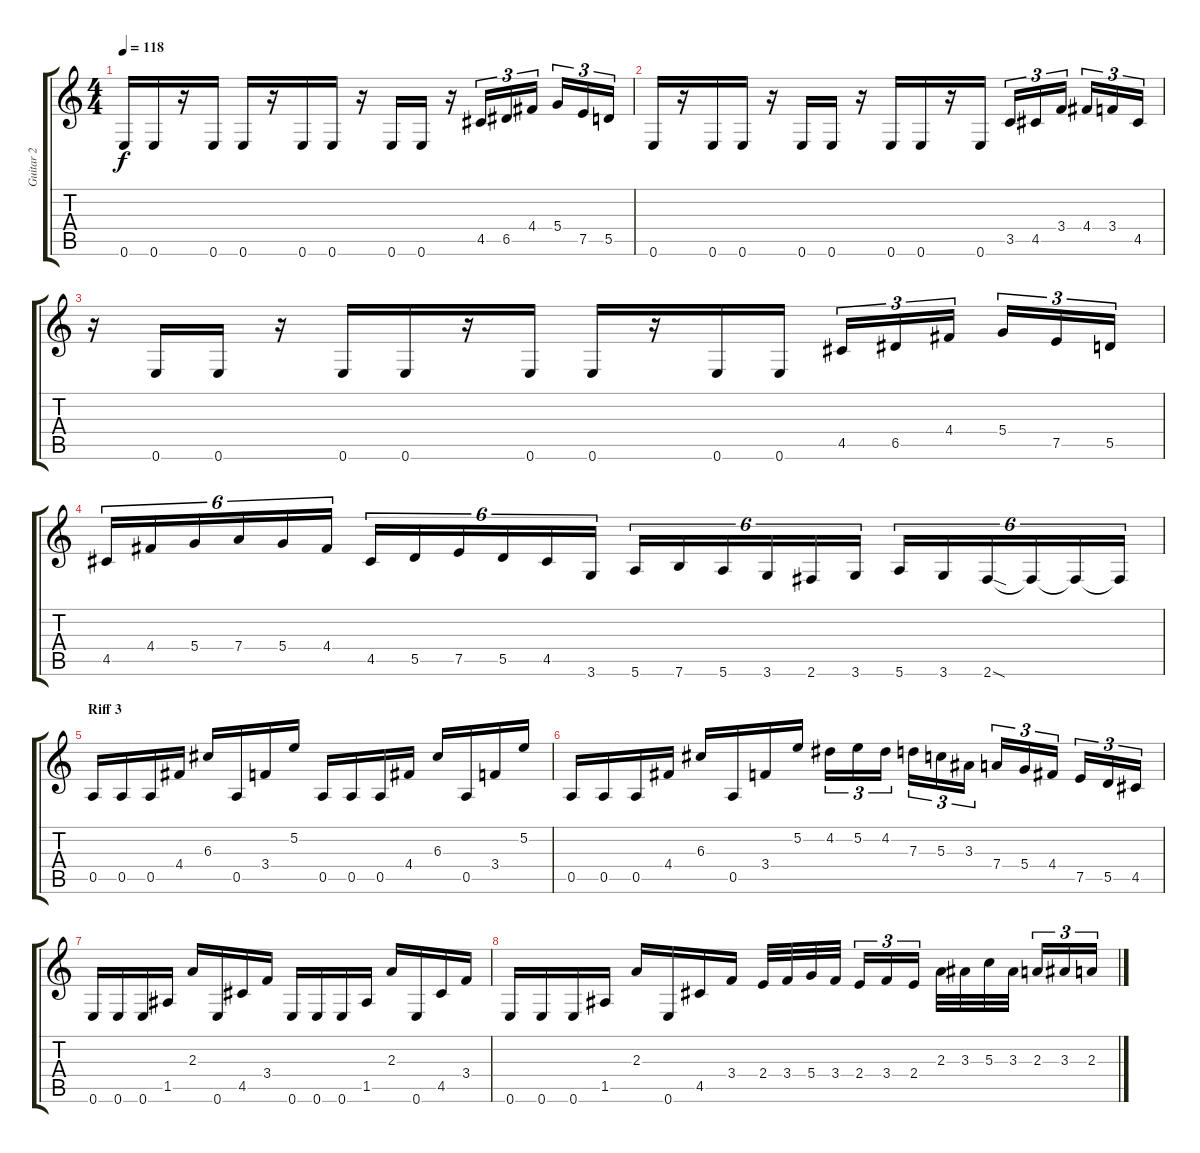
\track ("Guitar 2" "Guitar 2") {instrument distortionguitar}
\staff {score tabs}
\tuning (E4 B3 G3 D3 A2 E2) {hide}
\ts (4 4)
\tempo 118
\clef g2
\ks c
0.6.16{dy f} 0.6.16 r.16 0.6.16 0.6.16 r.16 0.6.16 0.6.16 r.16 0.6.16 0.6.16 r.16 4.5.16{tu (3 2)} 6.5.16{tu (3 2)} 4.4.16{tu (3 2)} 5.4.16{tu (3 2)} 7.5.16{tu (3 2)} 5.5.16{tu (3 2)} |
0.6.16 r.16 0.6.16 0.6.16 r.16 0.6.16 0.6.16 r.16 0.6.16 0.6.16 r.16 0.6.16 3.5.16{tu (3 2)} 4.5.16{tu (3 2)} 3.4.16{tu (3 2)} 4.4.16{tu (3 2)} 3.4.16{tu (3 2)} 4.5.16{tu (3 2)} |
r.16 0.6.16 0.6.16 r.16 0.6.16 0.6.16 r.16 0.6.16 0.6.16 r.16 0.6.16 0.6.16 4.5.16{tu (3 2)} 6.5.16{tu (3 2)} 4.4.16{tu (3 2)} 5.4.16{tu (3 2)} 7.5.16{tu (3 2)} 5.5.16{tu (3 2)} |
4.5.16{tu (6 4)} 4.4.16{tu (6 4)} 5.4.16{tu (6 4)} 7.4.16{tu (6 4)} 5.4.16{tu (6 4)} 4.4.16{tu (6 4)} 4.5.16{tu (6 4)} 5.5.16{tu (6 4)} 7.5.16{tu (6 4)} 5.5.16{tu (6 4)} 4.5.16{tu (6 4)} 3.6.16{tu (6 4)} 5.6.16{tu (6 4)} 7.6.16{tu (6 4)} 5.6.16{tu (6 4)} 3.6.16{tu (6 4)} 2.6.16{tu (6 4)} 3.6.16{tu (6 4)} 5.6.16{tu (6 4)} 3.6.16{tu (6 4)} 2.6{sod}.16{tu (6 4)} 2.6{t}.16{tu (6 4)} 2.6{t}.16{tu (6 4)} 2.6{t}.16{tu (6 4)} |
\section ("" "Riff 3")
0.5.16 0.5.16 0.5.16 4.4.16 6.3.16 0.5.16 3.4.16 5.2.16 0.5.16 0.5.16 0.5.16 4.4.16 6.3.16 0.5.16 3.4.16 5.2.16 |
0.5.16 0.5.16 0.5.16 4.4.16 6.3.16 0.5.16 3.4.16 5.2.16 4.2.16{tu (3 2)} 5.2.16{tu (3 2)} 4.2.16{tu (3 2)} 7.3.16{tu (3 2)} 5.3.16{tu (3 2)} 3.3.16{tu (3 2)} 7.4.16{tu (3 2)} 5.4.16{tu (3 2)} 4.4.16{tu (3 2)} 7.5.16{tu (3 2)} 5.5.16{tu (3 2)} 4.5.16{tu (3 2)} |
0.6.16 0.6.16 0.6.16 1.5.16 2.3.16 0.6.16 4.5.16 3.4.16 0.6.16 0.6.16 0.6.16 1.5.16 2.3.16 0.6.16 4.5.16 3.4.16 |
0.6.16 0.6.16 0.6.16 1.5.16 2.3.16 0.6.16 4.5.16 3.4.16 2.4.32 3.4.32 5.4.32 3.4.32 2.4.16{tu (3 2)} 3.4.16{tu (3 2)} 2.4.16{tu (3 2)} 2.3.32 3.3.32 5.3.32 3.3.32 2.3.16{tu (3 2)} 3.3.16{tu (3 2)} 2.3.16{tu (3 2)}
